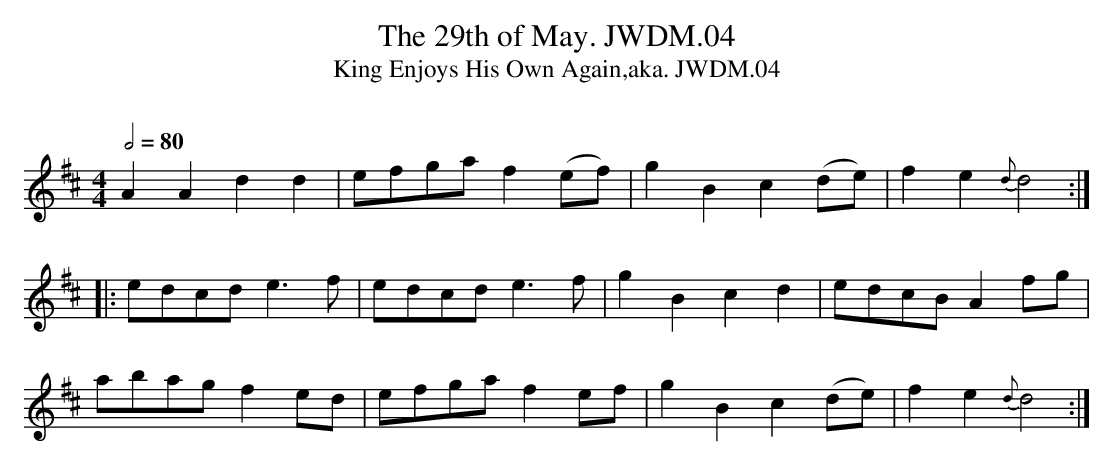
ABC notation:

X:1
T:29th of May. JWDM.04, The
T:King Enjoys His Own Again,aka. JWDM.04
M:4/4
L:1/4
Q:1/2=80
O:
K:D
AAdd|e/f/g/a/f (e/f/)|gBc (d/e/)|fe{d}d2:|
|:e/d/c/d/e>f|e/d/c/d/e>f|gBcd|e/d/c/B/ A f/g/|
a/b/a/g/ f e/d/|e/f/g/a/f e/f/|gBc (d/e/)|f e{d} d2:|
